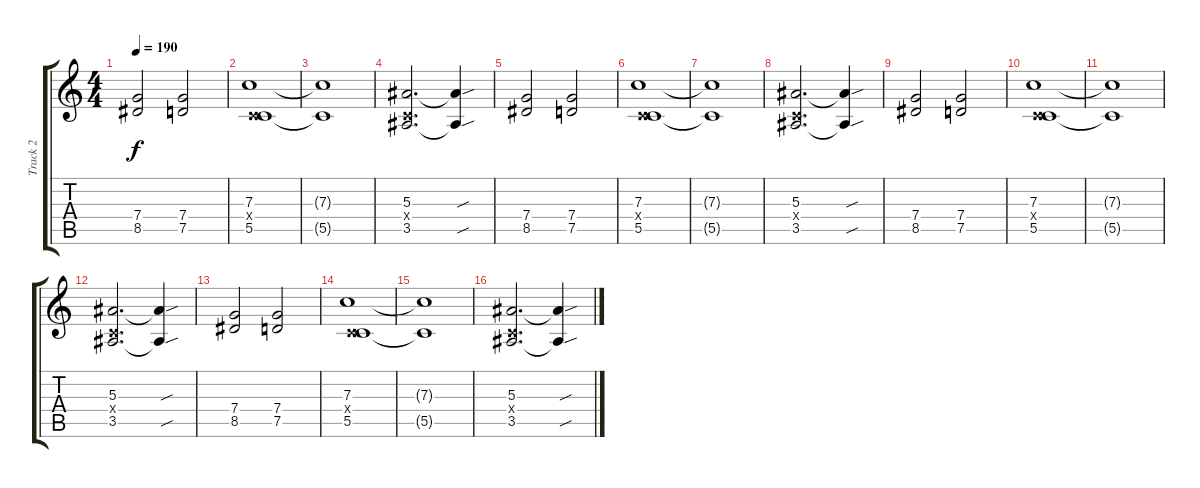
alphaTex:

\track ("Track 2" "Track 2") {instrument distortionguitar}
\staff {score tabs}
\tuning (D4 A3 F3 C3 G2 C2) {hide}
\ts (4 4)
\tempo 190
\clef g2
\ks c
(7.4 8.5).2{dy f} (7.4 7.5).2 |
(7.3 0.4{x} 5.5).1 |
(7.3{t} 5.5{t}).1 |
(5.3 0.4{x} 3.5).2{d} (5.3{sou t} 3.5{sou t}).4 |
(7.4 8.5).2 (7.4 7.5).2 |
(7.3 0.4{x} 5.5).1 |
(7.3{t} 5.5{t}).1 |
(5.3 0.4{x} 3.5).2{d} (5.3{sou t} 3.5{sou t}).4 |
(7.4 8.5).2 (7.4 7.5).2 |
(7.3 0.4{x} 5.5).1 |
(7.3{t} 5.5{t}).1 |
(5.3 0.4{x} 3.5).2{d} (5.3{sou t} 3.5{sou t}).4 |
(7.4 8.5).2 (7.4 7.5).2 |
(7.3 0.4{x} 5.5).1 |
(7.3{t} 5.5{t}).1 |
(5.3 0.4{x} 3.5).2{d} (5.3{sou t} 3.5{sou t}).4
